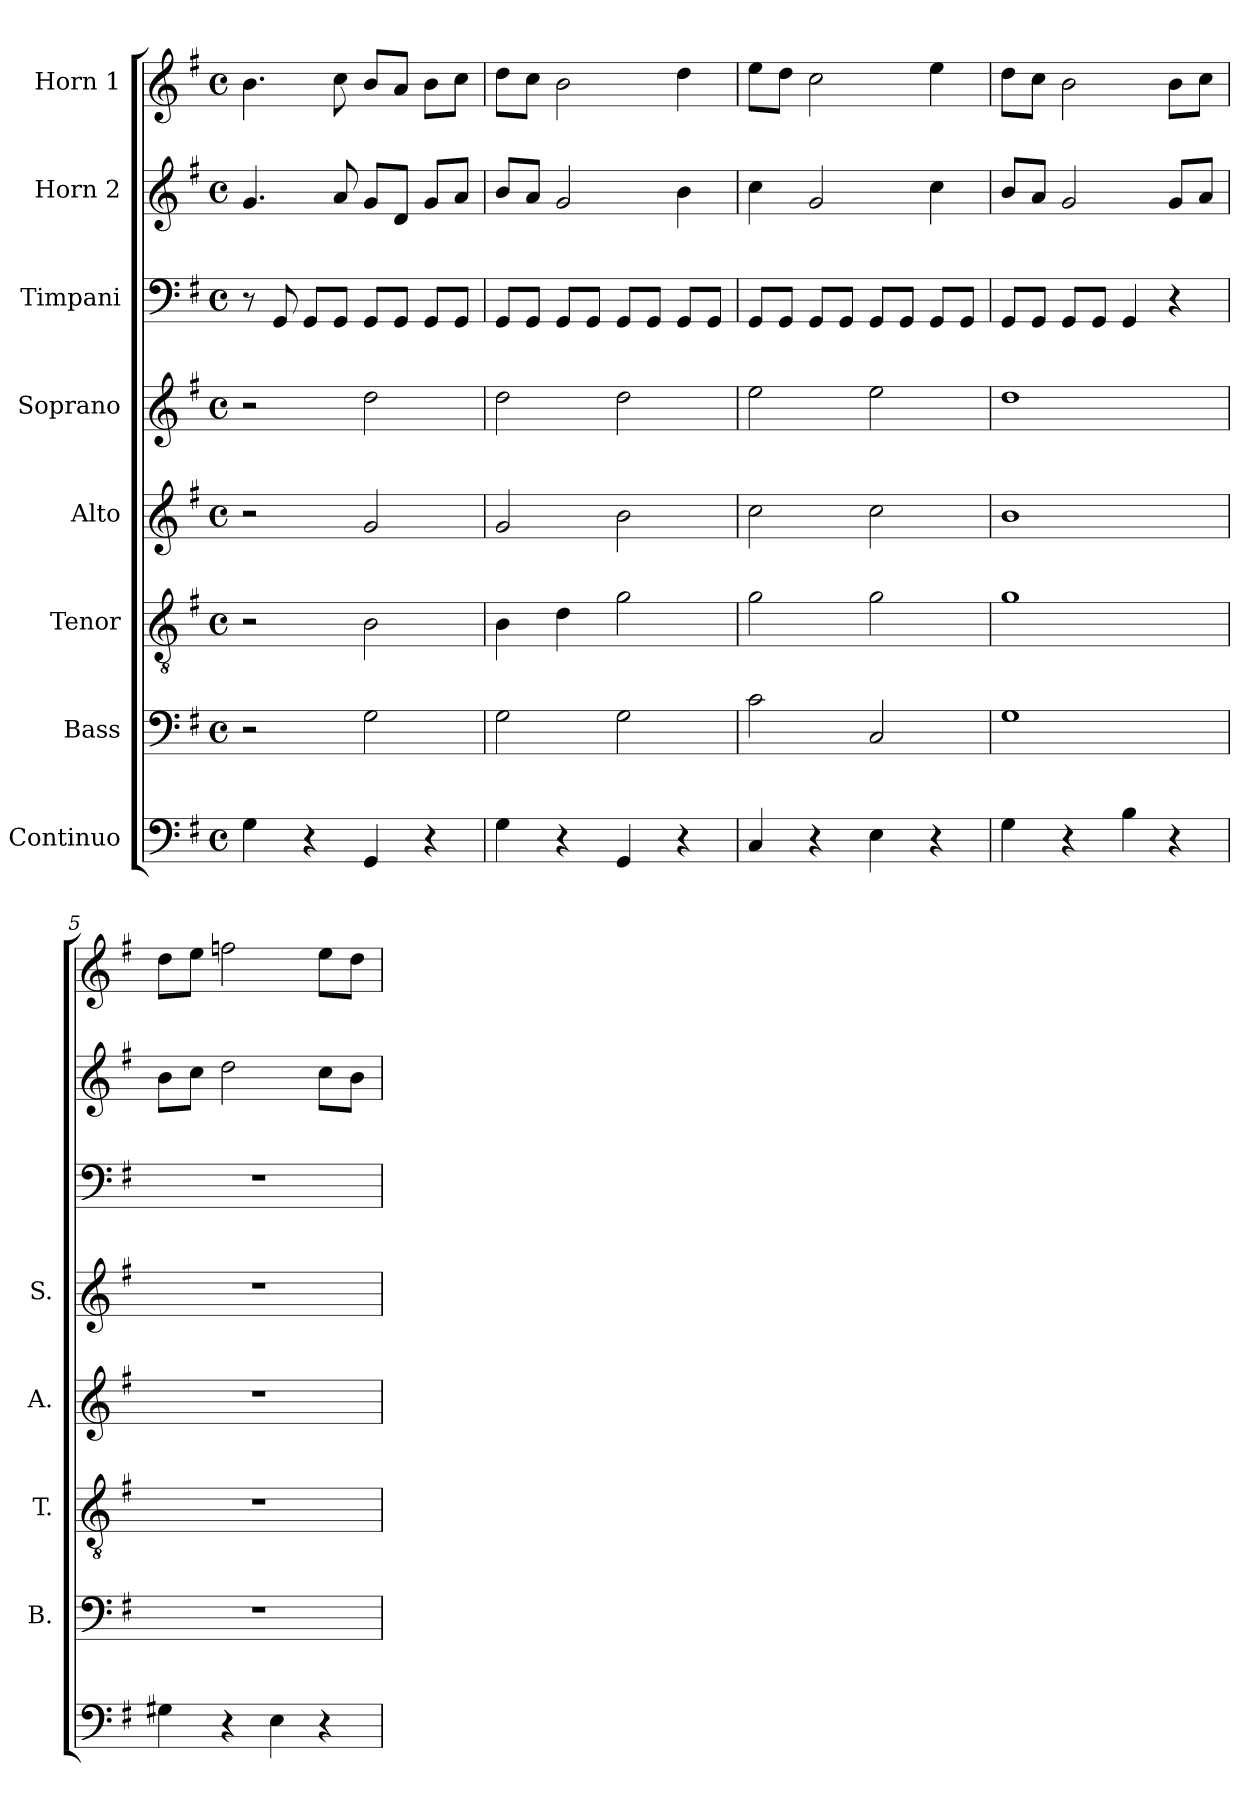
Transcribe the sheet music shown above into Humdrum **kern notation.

**kern	**kern	**kern	**kern	**kern	**kern	**kern	**kern
*part8	*part7	*part6	*part5	*part4	*part3	*part2	*part1
*staff8	*staff7	*staff6	*staff5	*staff4	*staff3	*staff2	*staff1
*I"Continuo	*I"Bass	*I"Tenor	*I"Alto	*I"Soprano	*I"Timpani	*I"Horn 2	*I"Horn 1
*	*I'B.	*I'T.	*I'A.	*I'S.	*	*	*
*clefF4	*clefF4	*clefGv2	*clefG2	*clefG2	*clefF4	*clefG2	*clefG2
*k[f#]	*k[f#]	*k[f#]	*k[f#]	*k[f#]	*k[f#]	*k[f#]	*k[f#]
*G:	*G:	*G:	*G:	*G:	*G:	*G:	*G:
*M4/4	*M4/4	*M4/4	*M4/4	*M4/4	*M4/4	*M4/4	*M4/4
*met(c)	*met(c)	*met(c)	*met(c)	*met(c)	*met(c)	*met(c)	*met(c)
*MM126	*MM126	*MM126	*MM126	*MM126	*MM126	*MM126	*MM126
=1	=1	=1	=1	=1	=1	=1	=1
4G\	2r	2r	2r	2r	8r	4.g/	4.b\
.	.	.	.	.	8GG/	.	.
4r	.	.	.	.	8GG/L	.	.
.	.	.	.	.	8GG/J	8a/	8cc\
4GG/	2G\	2B\	2g/	2dd\	8GG/L	8g/L	8b/L
.	.	.	.	.	8GG/J	8d/J	8a/J
4r	.	.	.	.	8GG/L	8g/L	8b\L
.	.	.	.	.	8GG/J	8a/J	8cc\J
=2	=2	=2	=2	=2	=2	=2	=2
4G\	2G\	4B\	2g/	2dd\	8GG/L	8b/L	8dd\L
.	.	.	.	.	8GG/J	8a/J	8cc\J
4r	.	4d\	.	.	8GG/L	2g/	2b\
.	.	.	.	.	8GG/J	.	.
4GG/	2G\	2g\	2b\	2dd\	8GG/L	.	.
.	.	.	.	.	8GG/J	.	.
4r	.	.	.	.	8GG/L	4b\	4dd\
.	.	.	.	.	8GG/J	.	.
=3	=3	=3	=3	=3	=3	=3	=3
4C/	2c\	2g\	2cc\	2ee\	8GG/L	4cc\	8ee\L
.	.	.	.	.	8GG/J	.	8dd\J
4r	.	.	.	.	8GG/L	2g/	2cc\
.	.	.	.	.	8GG/J	.	.
4E\	2C/	2g\	2cc\	2ee\	8GG/L	.	.
.	.	.	.	.	8GG/J	.	.
4r	.	.	.	.	8GG/L	4cc\	4ee\
.	.	.	.	.	8GG/J	.	.
=4	=4	=4	=4	=4	=4	=4	=4
4G\	1G	1g	1b	1dd	8GG/L	8b/L	8dd\L
.	.	.	.	.	8GG/J	8a/J	8cc\J
4r	.	.	.	.	8GG/L	2g/	2b\
.	.	.	.	.	8GG/J	.	.
4B\	.	.	.	.	4GG/	.	.
4r	.	.	.	.	4r	8g/L	8b\L
.	.	.	.	.	.	8a/J	8cc\J
=5	=5	=5	=5	=5	=5	=5	=5
4G#X\	1r	1r	1r	1r	1r	8b\L	8dd\L
.	.	.	.	.	.	8cc\J	8ee\J
4r	.	.	.	.	.	2dd\	2ffn\
4E\	.	.	.	.	.	.	.
4r	.	.	.	.	.	8cc\L	8ee\L
.	.	.	.	.	.	8b\J	8dd\J
=	=	=	=	=	=	=	=
*-	*-	*-	*-	*-	*-	*-	*-
